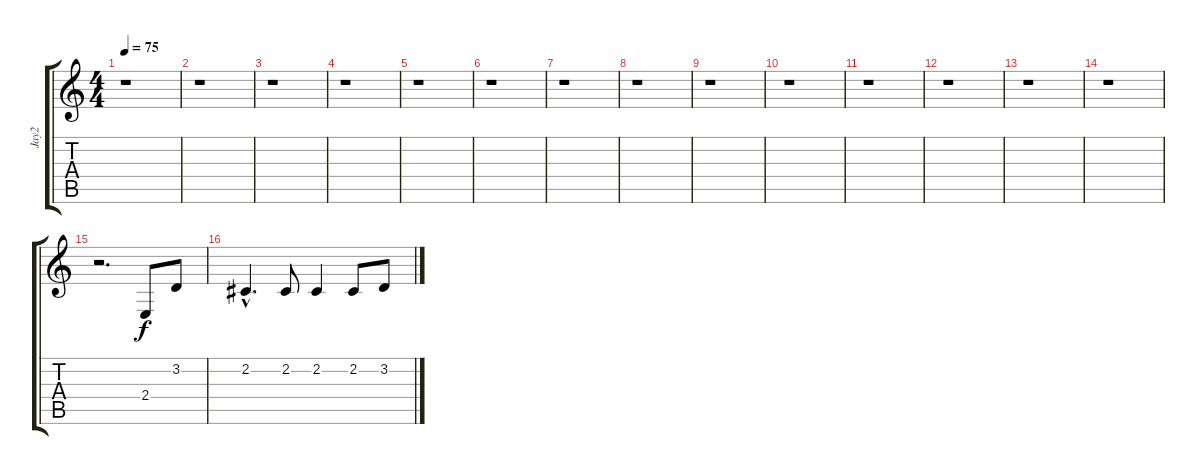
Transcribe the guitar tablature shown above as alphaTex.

\track ("Jay2" "Jay2") {instrument voiceoohs}
\staff {score tabs}
\tuning (E4 B3 G3 D3 A2 E2) {hide}
\ts (4 4)
\tempo 75
\clef g2
\ks c
r.1{dy f} |
r.1 |
r.1 |
r.1 |
r.1 |
r.1 |
r.1 |
r.1 |
r.1 |
r.1 |
r.1 |
r.1 |
r.1 |
r.1 |
r.2{d} 2.4.8 3.2.8 |
2.2{hac}.4{d} 2.2.8 2.2.4 2.2.8 3.2.8
